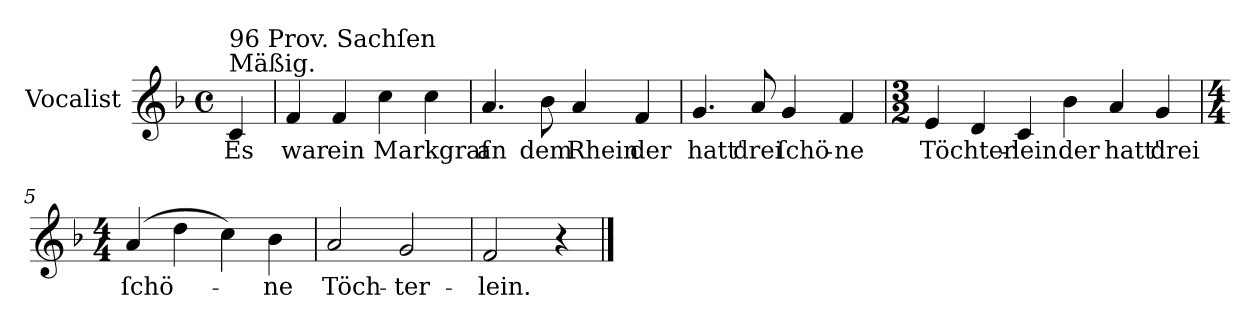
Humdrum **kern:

**kern	**text
*part1	*part1
*staff1	*staff1
*I"Vocalist	*
*k[b-]	*
*F:	*
*M4/4	*
*met(c)	*
=	=
!LO:TX:a:t=Mäßig.	!
!LO:TX:a:t=96 Prov. Sachſen	!
4c	Es
=1	=1
4f	war
4f	ein
4cc	Markgraf
4cc	.
=2	=2
4.a	an
8b-	dem
4a	Rhein
4f	der
=3	=3
4.g	hatt'
8a	drei
4g	ſchö-
4f	-ne
=4	=4
*M3/2	*
4e	Töchter-
4d	.
4c	-lein
4b-	der
4a	hatt'
4g	drei
=5	=5
*M4/4	*
(4a	ſchö-
4dd	.
4cc)	.
4b-	-ne
=6	=6
2a	Töch-
2g	-ter-
=7	=7
2f	-lein.
4r	.
==	==
*-	*-
